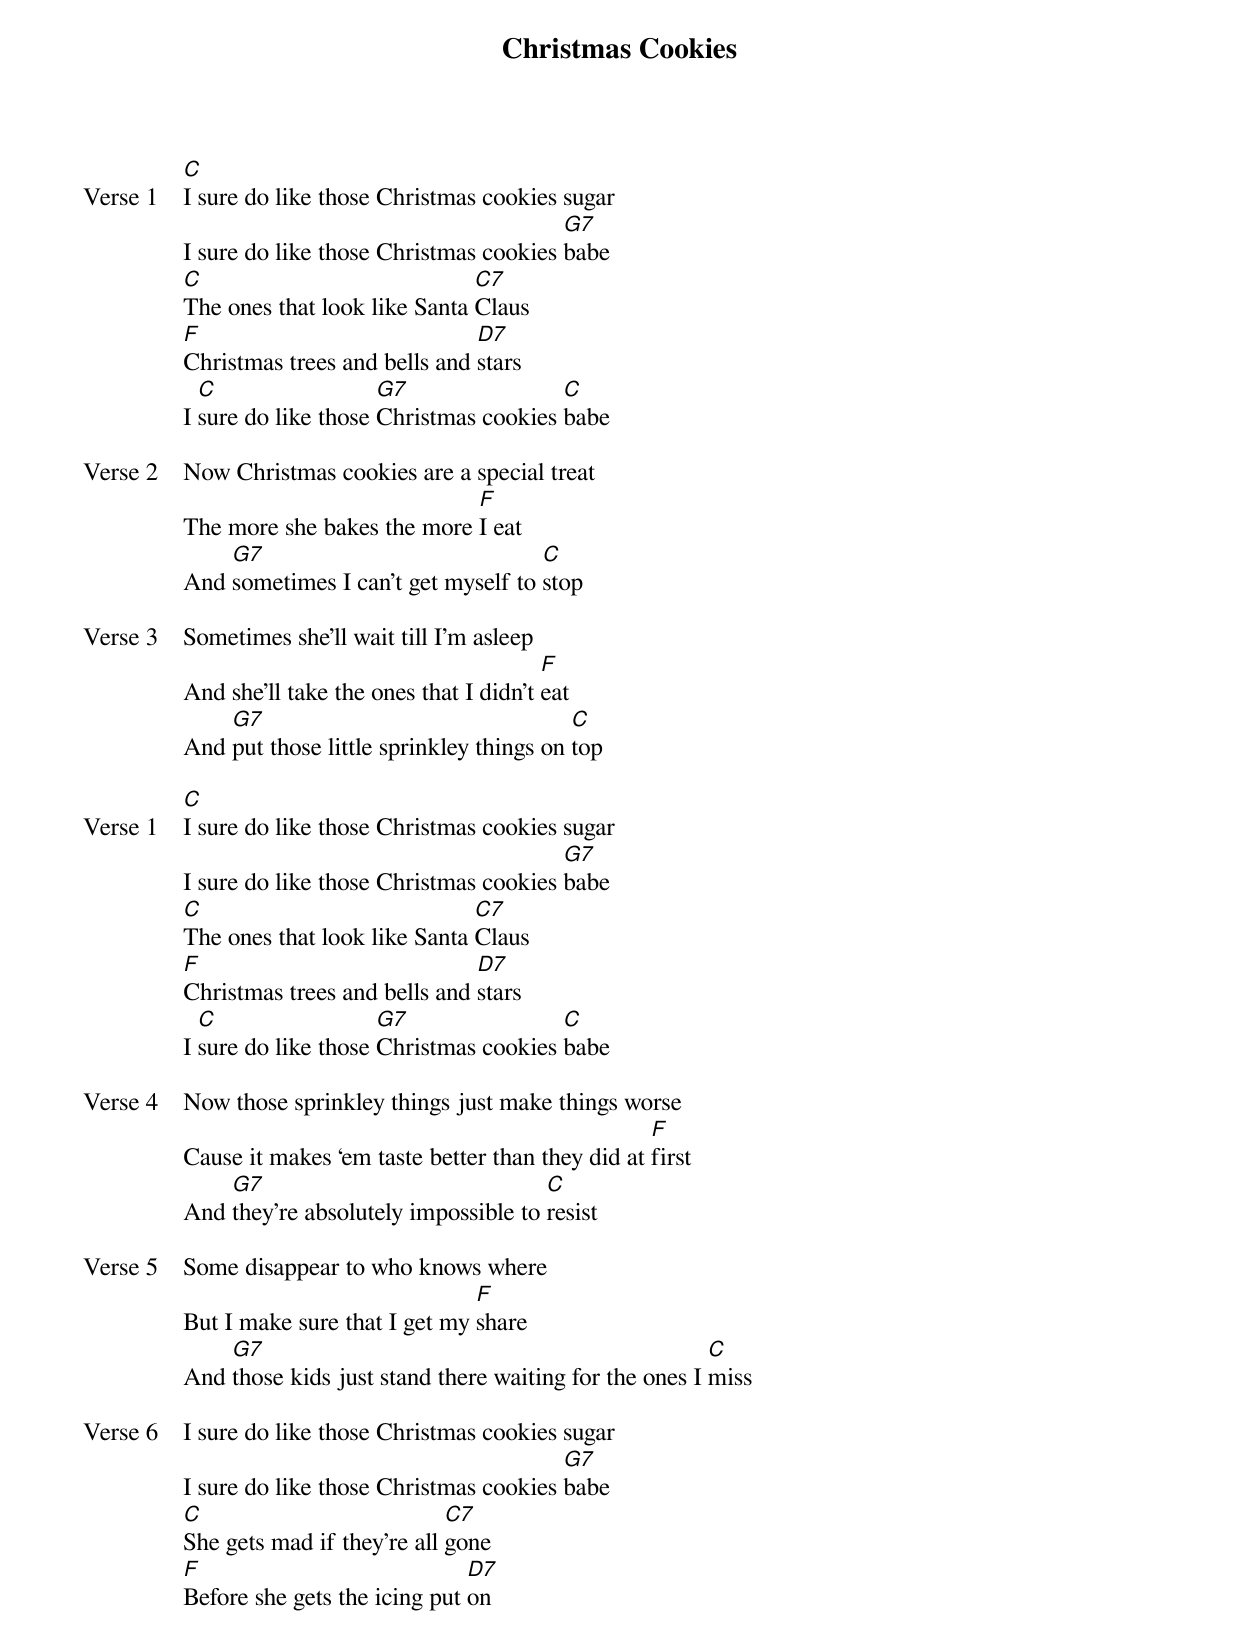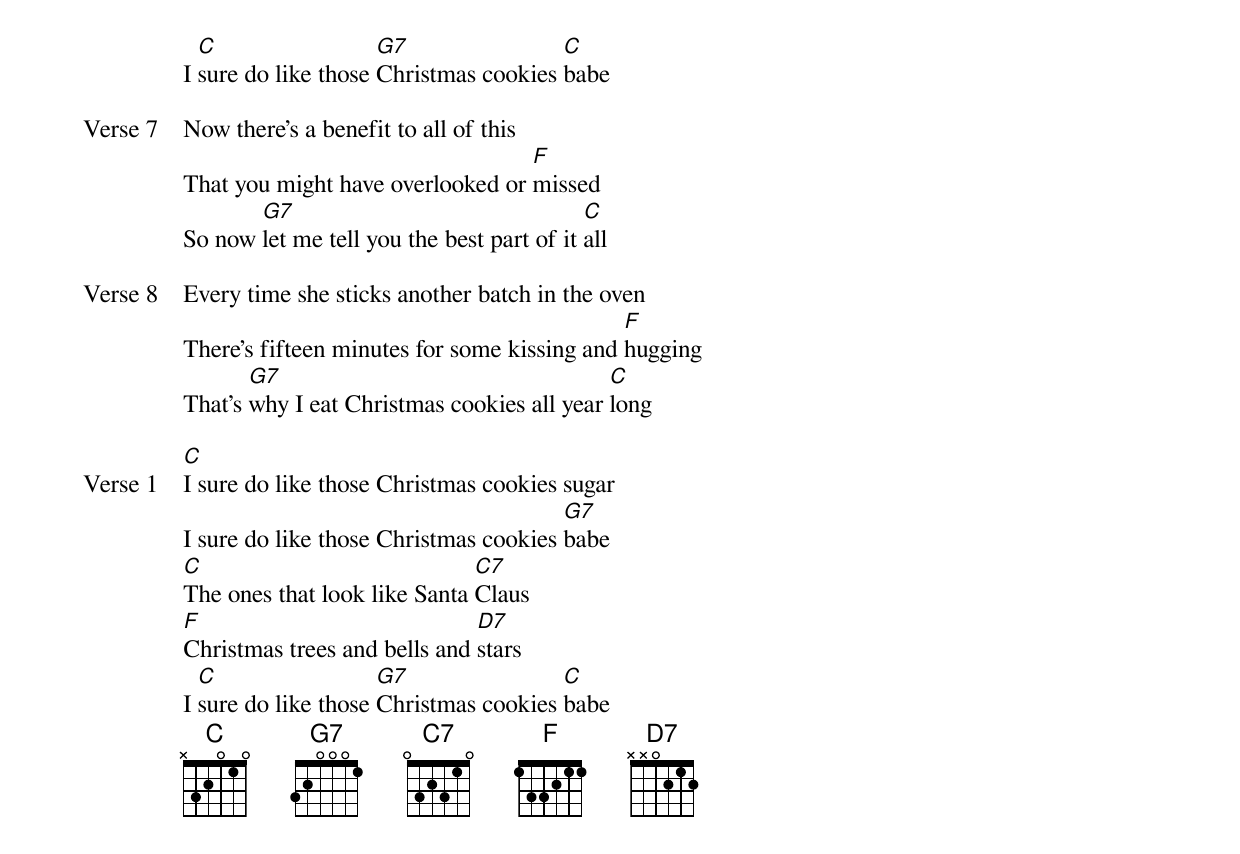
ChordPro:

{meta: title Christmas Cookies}
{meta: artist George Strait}
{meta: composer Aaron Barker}

{start_of_verse: Verse 1}
[C]I sure do like those Christmas cookies sugar
I sure do like those Christmas cookies [G7]babe
[C]The ones that look like Santa [C7]Claus
[F]Christmas trees and bells and [D7]stars
I [C]sure do like those [G7]Christmas cookies [C]babe
{end_of_verse}

{start_of_verse: Verse 2}
Now Christmas cookies are a special treat
The more she bakes the more [F]I eat
And [G7]sometimes I can't get myself to [C]stop
{end_of_verse}

{start_of_verse: Verse 3}
Sometimes she'll wait till I'm asleep
And she'll take the ones that I didn't [F]eat
And [G7]put those little sprinkley things on [C]top
{end_of_verse}

{start_of_verse: Verse 1}
[C]I sure do like those Christmas cookies sugar
I sure do like those Christmas cookies [G7]babe
[C]The ones that look like Santa [C7]Claus
[F]Christmas trees and bells and [D7]stars
I [C]sure do like those [G7]Christmas cookies [C]babe
{end_of_verse}

{start_of_verse: Verse 4}
Now those sprinkley things just make things worse
Cause it makes ‘em taste better than they did at [F]first
And [G7]they're absolutely impossible to [C]resist
{end_of_verse}

{start_of_verse: Verse 5}
Some disappear to who knows where
But I make sure that I get my [F]share
And [G7]those kids just stand there waiting for the ones I [C]miss
{end_of_verse}

{start_of_verse: Verse 6}
I sure do like those Christmas cookies sugar
I sure do like those Christmas cookies [G7]babe
[C]She gets mad if they're all [C7]gone
[F]Before she gets the icing put [D7]on
I [C]sure do like those [G7]Christmas cookies [C]babe
{end_of_verse}

{start_of_verse: Verse 7}
Now there's a benefit to all of this
That you might have overlooked or [F]missed
So now [G7]let me tell you the best part of it [C]all
{end_of_verse}

{start_of_verse: Verse 8}
Every time she sticks another batch in the oven
There's fifteen minutes for some kissing and [F]hugging
That's [G7]why I eat Christmas cookies all year [C]long
{end_of_verse}

{start_of_verse: Verse 1}
[C]I sure do like those Christmas cookies sugar
I sure do like those Christmas cookies [G7]babe
[C]The ones that look like Santa [C7]Claus
[F]Christmas trees and bells and [D7]stars
I [C]sure do like those [G7]Christmas cookies [C]babe
{end_of_verse}
